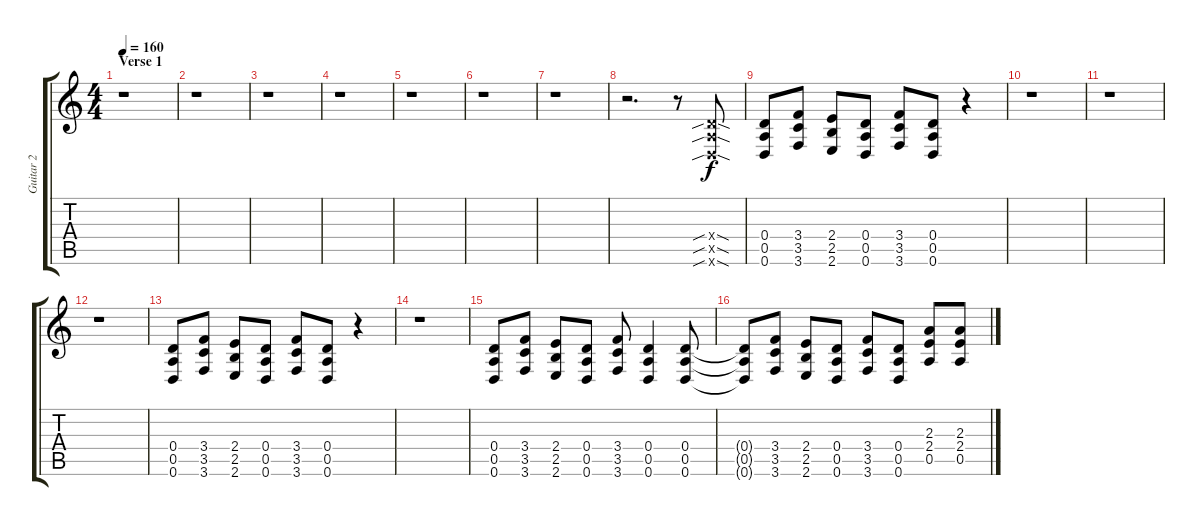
\track ("Guitar 2" "Guitar 2") {instrument distortionguitar}
\staff {score tabs}
\tuning (E4 B3 G3 D3 A2 D2) {hide}
\ts (4 4)
\section ("" "Verse 1")
\tempo 160
\clef g2
\ks c
r.1{dy f volume 13 balance 16} |
r.1 |
r.1 |
r.1 |
r.1 |
r.1 |
r.1 |
r.2{d} r.8 (0.4{sib sod x} 0.5{sib sod x} 0.6{sib sod x}).8 |
(0.4 0.5 0.6).8 (3.4 3.5 3.6).8 (2.4 2.5 2.6).8 (0.4 0.5 0.6).8 (3.4 3.5 3.6).8 (0.4 0.5 0.6).8 r.4 |
r.1 |
r.1 |
r.1 |
(0.4 0.5 0.6).8 (3.4 3.5 3.6).8 (2.4 2.5 2.6).8 (0.4 0.5 0.6).8 (3.4 3.5 3.6).8 (0.4 0.5 0.6).8 r.4 |
r.1 |
(0.4 0.5 0.6).8 (3.4 3.5 3.6).8 (2.4 2.5 2.6).8 (0.4 0.5 0.6).8 (3.4 3.5 3.6).8 (0.4 0.5 0.6).4 (0.4 0.5 0.6).8 |
(0.4{t} 0.5{t} 0.6{t}).8 (3.4 3.5 3.6).8 (2.4 2.5 2.6).8 (0.4 0.5 0.6).8 (3.4 3.5 3.6).8 (0.4 0.5 0.6).8 (2.3 2.4 0.5).8 (2.3 2.4 0.5).8
